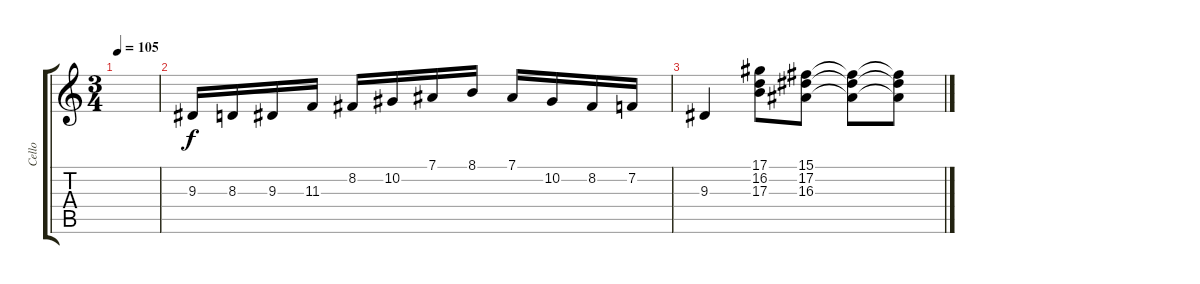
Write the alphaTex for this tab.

\track ("Cello" "Cello") {instrument cello}
\staff {score tabs}
\tuning (Eb4 Bb3 Gb3 Db3 Ab2 Eb2) {hide}
\ts (3 4)
\tempo 105
\clef g2
\ks c
|
9.3.16 8.3.16 9.3.16 11.3.16 8.2.16 10.2.16 7.1.16 8.1.16 7.1.16 10.2.16 8.2.16 7.2.16 |
9.3.4 (17.1 16.2 17.3).8 (15.1 17.2 16.3).8 (15.1{t} 17.2{t} 16.3{t}).8 (15.1{t} 17.2{t} 16.3{t}).8
